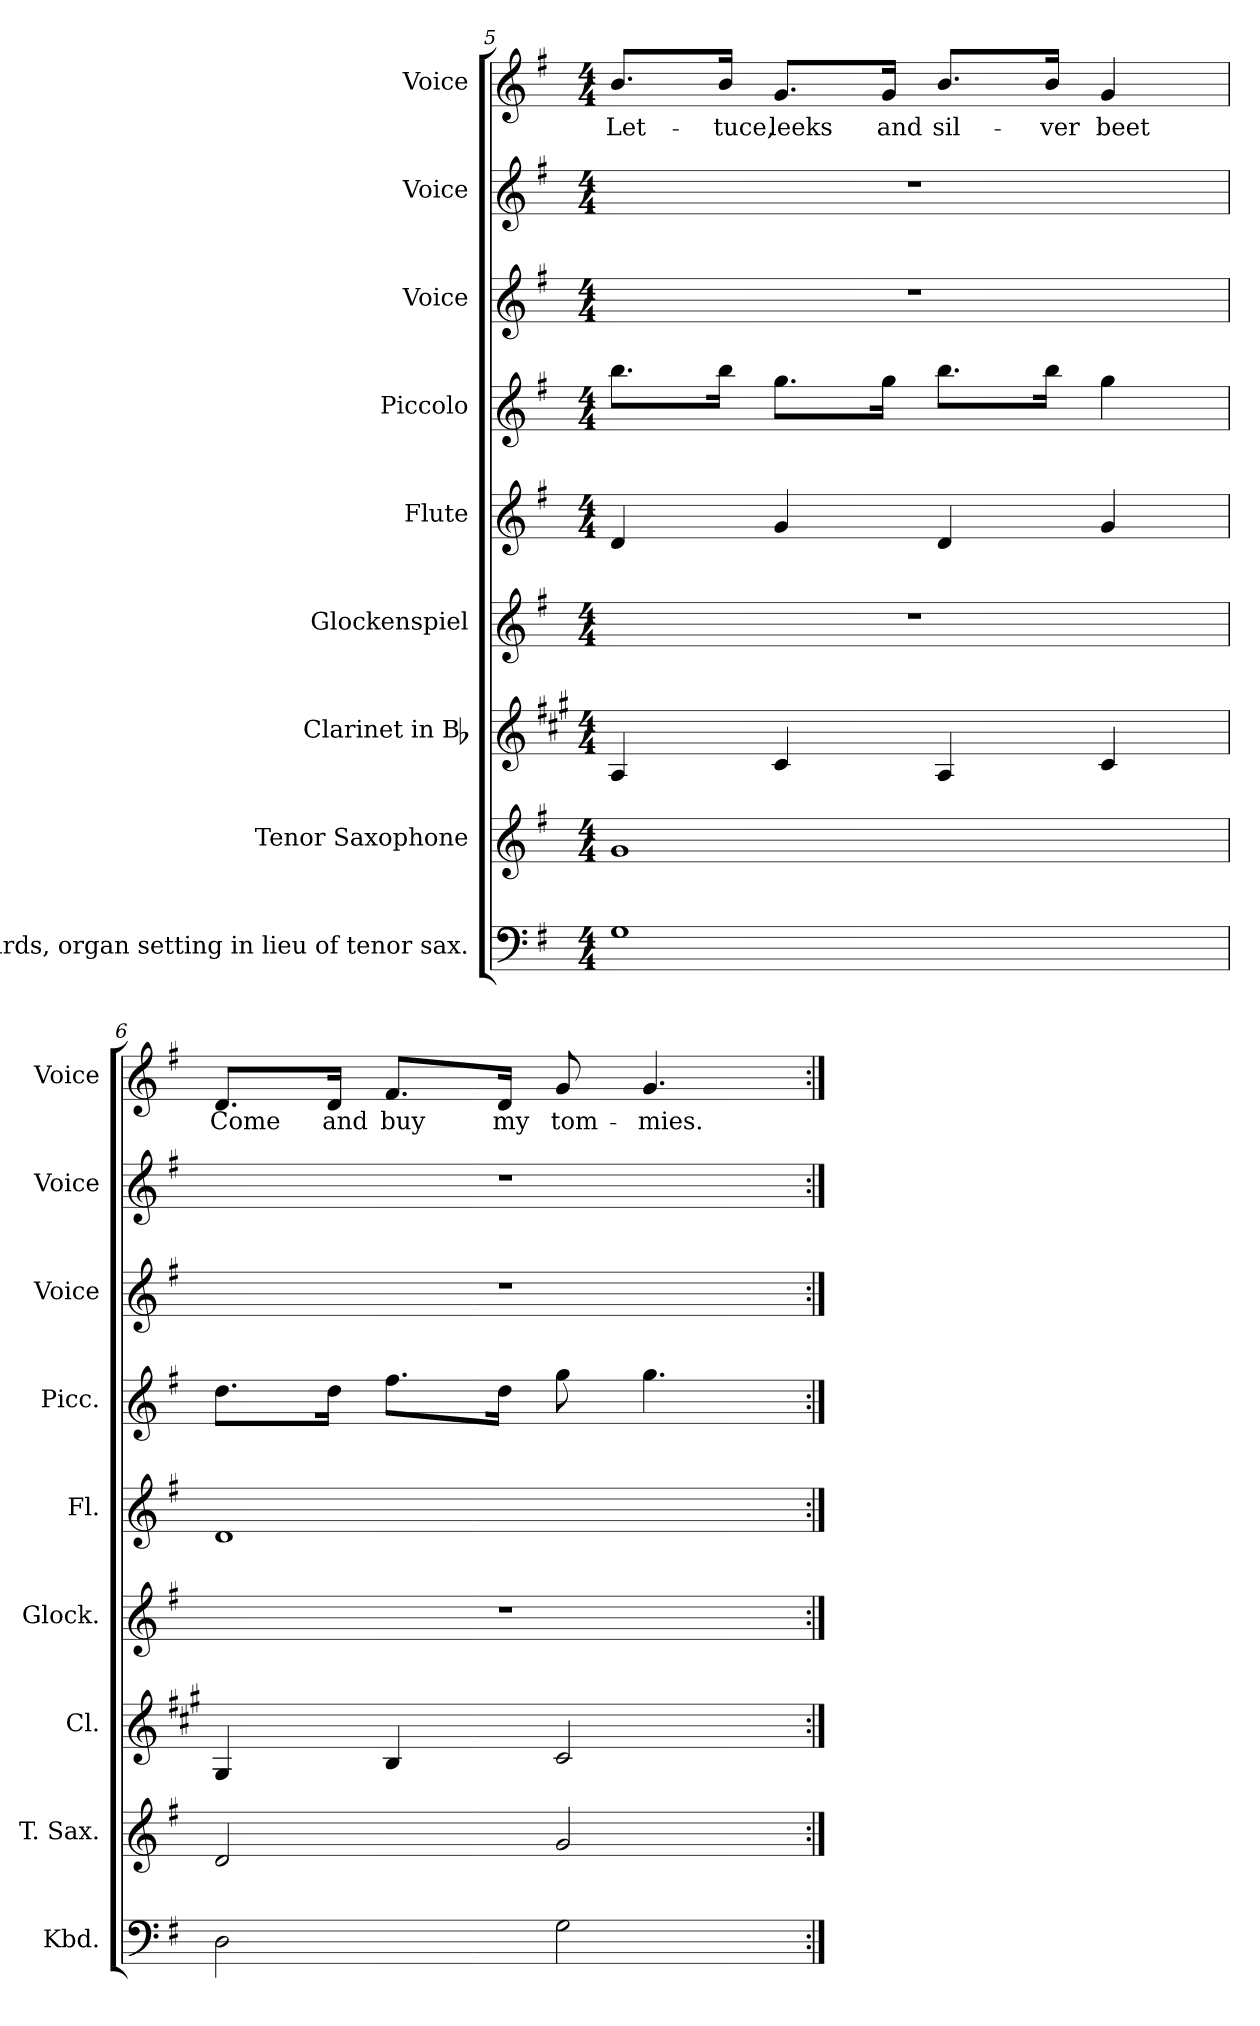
**kern	**kern	**kern	**kern	**kern	**kern	**kern	**kern	**kern	**text
*part9	*part8	*part7	*part6	*part5	*part4	*part3	*part2	*part1	*part1
*staff9	*staff8	*staff7	*staff6	*staff5	*staff4	*staff3	*staff2	*staff1	*staff1
*I"Keyboards, organ setting in lieu of tenor sax.	*I"Tenor Saxophone	*I"Clarinet in Bb	*I"Glockenspiel	*I"Flute	*I"Piccolo	*I"Voice	*I"Voice	*I"Voice	*
*I'Kbd.	*I'T. Sax.	*I'Cl.	*I'Glock.	*I'Fl.	*I'Picc.	*I'Voice	*I'Voice	*I'Voice	*
*clefF4	*clefG2	*clefG2	*clefG2	*clefG2	*clefG2	*clefG2	*clefG2	*clefG2	*
*	*ITrd8c14	*ITrd1c2	*ITrd-14c-24	*	*ITrd-7c-12	*	*	*	*
*k[f#]	*k[f#]	*k[f#]	*k[f#]	*k[f#]	*k[f#]	*k[f#]	*k[f#]	*k[f#]	*
*G:	*G:	*G:	*G:	*G:	*G:	*G:	*G:	*G:	*
*M4/4	*M4/4	*M4/4	*M4/4	*M4/4	*M4/4	*M4/4	*M4/4	*M4/4	*
=5	=5	=5	=5	=5	=5	=5	=5	=5	=5
!	!	!	!	!	!	!	!	!	!LO:LY:b:color=#000000
1Gi	1Gi	4Gi/	1r	4di/	8.bbbi\L	1r	1r	8.bi/L	Let-
!	!	!	!	!	!	!	!	!	!LO:LY:b:color=#000000
.	.	.	.	.	16bbbi\Jk	.	.	16bi/Jk	-tuce,
!	!	!	!	!	!	!	!	!	!LO:LY:b:color=#000000
.	.	4Bi/	.	4gi/	8.gggi\L	.	.	8.gi/L	leeks
!	!	!	!	!	!	!	!	!	!LO:LY:b:color=#000000
.	.	.	.	.	16gggi\Jk	.	.	16gi/Jk	and
!	!	!	!	!	!	!	!	!	!LO:LY:b:color=#000000
.	.	4Gi/	.	4di/	8.bbbi\L	.	.	8.bi/L	sil-
!	!	!	!	!	!	!	!	!	!LO:LY:b:color=#000000
.	.	.	.	.	16bbbi\Jk	.	.	16bi/Jk	-ver
!	!	!	!	!	!	!	!	!	!LO:LY:b:color=#000000
.	.	4Bi/	.	4gi/	4gggi\	.	.	4gi/	beet
!!LO:LB:g=z
=6	=6	=6	=6	=6	=6	=6	=6	=6	=6
!	!	!	!	!	!	!	!	!	!LO:LY:b:color=#000000
2Di\	2Di/	4F#i/	1r	1di	8.dddi\L	1r	1r	8.di/L	Come
!	!	!	!	!	!	!	!	!	!LO:LY:b:color=#000000
.	.	.	.	.	16dddi\Jk	.	.	16di/Jk	and
!	!	!	!	!	!	!	!	!	!LO:LY:b:color=#000000
.	.	4Ai/	.	.	8.fff#i\L	.	.	8.f#i/L	buy
!	!	!	!	!	!	!	!	!	!LO:LY:b:color=#000000
.	.	.	.	.	16dddi\Jk	.	.	16di/Jk	my
!	!	!	!	!	!	!	!	!	!LO:LY:b:color=#000000
2Gi\	2Gi/	2Bi/	.	.	8gggi\	.	.	8gi/	tom-
!	!	!	!	!	!	!	!	!	!LO:LY:b:color=#000000
.	.	.	.	.	4.gggi\	.	.	4.gi/	-mies.
=:|!	=:|!	=:|!	=:|!	=:|!	=:|!	=:|!	=:|!	=:|!	=:|!
*-	*-	*-	*-	*-	*-	*-	*-	*-	*-
